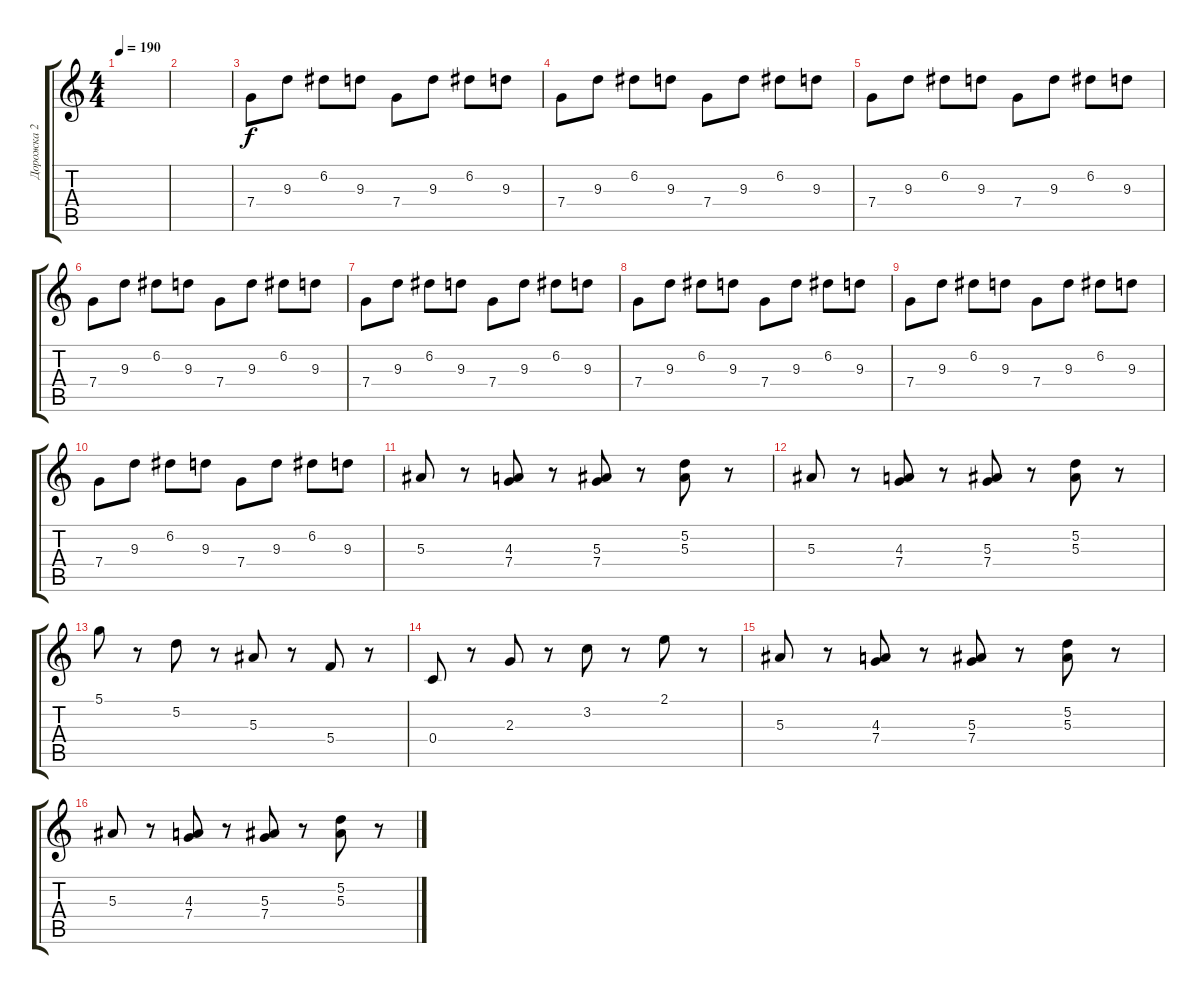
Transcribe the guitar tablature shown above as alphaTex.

\track ("Дорожка 2" "Дорожка 2") {instrument distortionguitar}
\staff {score tabs}
\tuning (D4 A3 F3 C3 G2 D2) {hide}
\ts (4 4)
\tempo 190
\clef g2
\ks c
|
|
7.4.8 9.3.8 6.2.8 9.3.8 7.4.8 9.3.8 6.2.8 9.3.8 |
7.4.8 9.3.8 6.2.8 9.3.8 7.4.8 9.3.8 6.2.8 9.3.8 |
7.4.8 9.3.8 6.2.8 9.3.8 7.4.8 9.3.8 6.2.8 9.3.8 |
7.4.8 9.3.8 6.2.8 9.3.8 7.4.8 9.3.8 6.2.8 9.3.8 |
7.4.8 9.3.8 6.2.8 9.3.8 7.4.8 9.3.8 6.2.8 9.3.8 |
7.4.8 9.3.8 6.2.8 9.3.8 7.4.8 9.3.8 6.2.8 9.3.8 |
7.4.8 9.3.8 6.2.8 9.3.8 7.4.8 9.3.8 6.2.8 9.3.8 |
7.4.8 9.3.8 6.2.8 9.3.8 7.4.8 9.3.8 6.2.8 9.3.8 |
5.3.8 r.8 (4.3 7.4).8 r.8 (5.3 7.4).8 r.8 (5.2 5.3).8 r.8 |
5.3.8 r.8 (4.3 7.4).8 r.8 (5.3 7.4).8 r.8 (5.2 5.3).8 r.8 |
5.1.8 r.8 5.2.8 r.8 5.3.8 r.8 5.4.8 r.8 |
0.4.8 r.8 2.3.8 r.8 3.2.8 r.8 2.1.8 r.8 |
5.3.8 r.8 (4.3 7.4).8 r.8 (5.3 7.4).8 r.8 (5.2 5.3).8 r.8 |
5.3.8 r.8 (4.3 7.4).8 r.8 (5.3 7.4).8 r.8 (5.2 5.3).8 r.8
